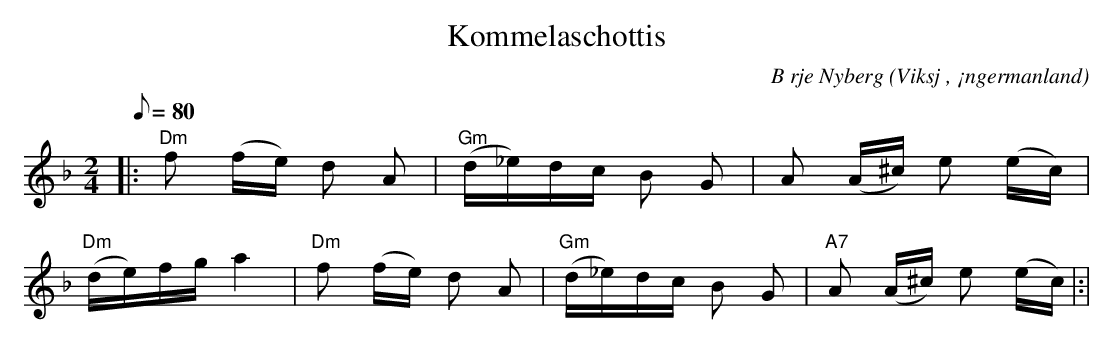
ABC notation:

X:1
T:Kommelaschottis
C:B rje Nyberg
O:Viksj , ¡ngermanland
M:2/4
L:1/8
Q:80
K:Dm
|: "Dm"f (f/2e/2) d A | "Gm"(d/2_e/2)d/2c/2 B G | A (A/2^c/2) e (e/2c/2) |
 "Dm"(d/2e/2)f/2g/2 a2 | "Dm"f (f/2e/2) d A | "Gm" (d/2_e/2)d/2c/2 B G | "A7"A (A/2^c/2) e (e/2c/2) |:|
